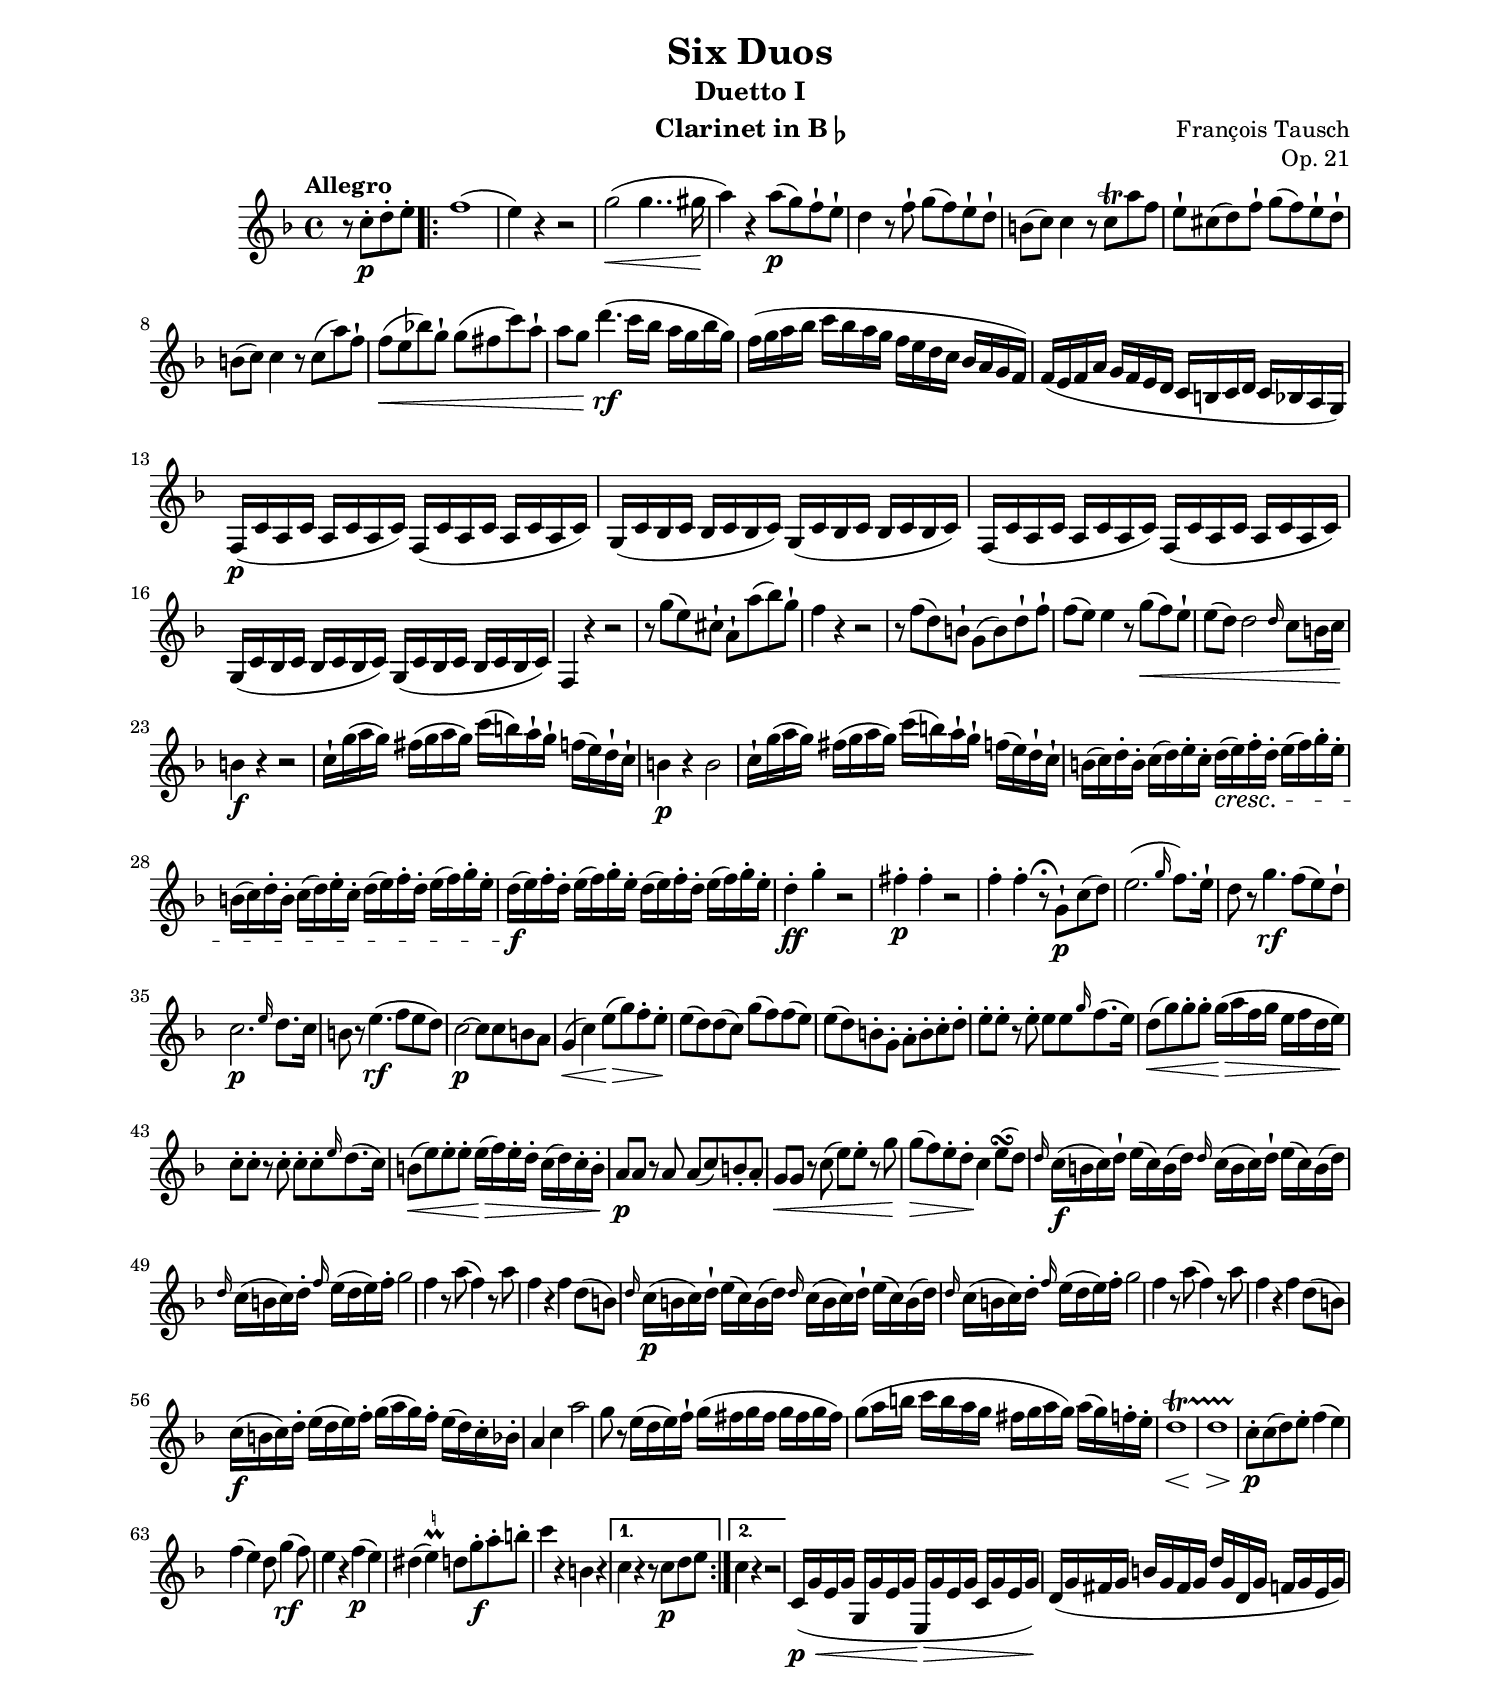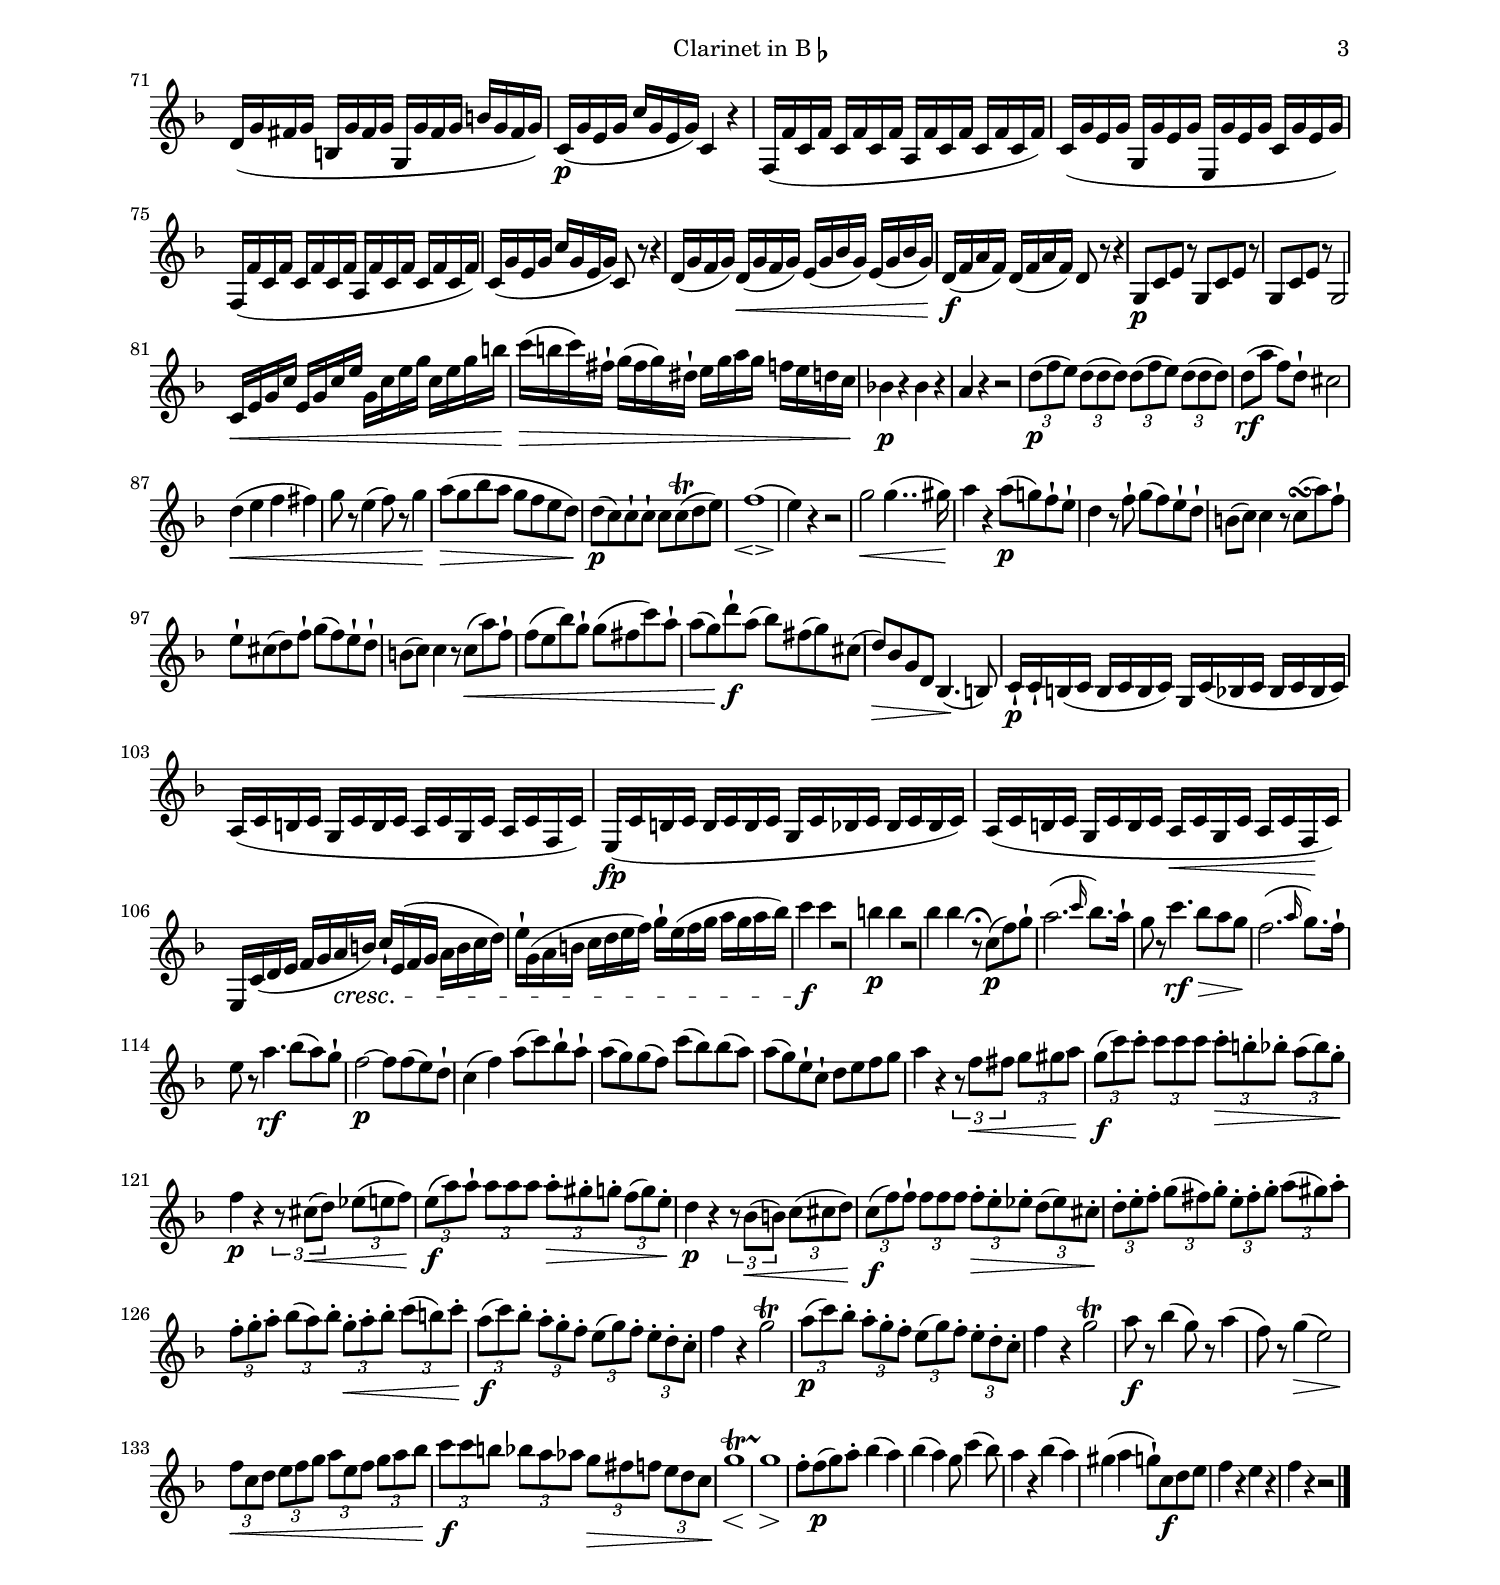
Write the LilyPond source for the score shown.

\version "2.19.64"
\pointAndClickOff

\include "../defs.ly"
OneOneClarinet =  \relative c'' {
    \transposition bes
    \clef "treble"
    \key f \major
    \time 4/4
    \partial 2
    \tempo "Allegro" 4=120
    r8 c8 \p -. d8 -. e8 -.
    \repeat volta 2 {
        | % 1
        f1 ( | % 2
        e4 ) r4 r2 | % 3
        g2 \< ( g4.. gis16 | % 4
        a4 \! ) r4 a8 \p ( g8 ) f8 -! e8 -! | % 5
        d4 r8 f8 -! g8 ( f8 ) e8 -! d8 -! | % 6
        b8 ( c8 ) c4 r8 c8 \trill a'8 f8 | % 7
        e8 -! cis8 ( d8 ) f8 -! g8 ( f8 ) e8 -! d8 -! | % 8
        b8 ( c8 ) c4 r8 c8 ( a'8 ) f8 -! | % 9
        f8 \< ( e8 bes'!8 ) g8 -! g8 ( fis8 c'8 ) a8 -! | \barNumberCheck
        #10
        a8 g8 d'4. \rf ( c16 bes16 a16 g16 bes16 g16 ) | % 11
        f16 ( g16 a16 bes16
            c16 bes16 a16 g16
            f16 e16 d16 c16
            bes16 a16 g16 f16 ) | % 12
        f16 ( e16 f16 a16
            g16 f16 e16 d16
            c16 b16 c16 d16
            c16 bes16 a16 g16 ) | % 13
        f16 \p ( c'16 a16 c16
            a16 c16 a16 c16 )
            f,16 ( c'16 a16 c16
            a16 c16 a16 c16 ) | % 14
        g16 ( c16 bes16 c16
            bes16 c16 bes16 c16 )
            g16 ( c16 bes16 c16
            bes16 c16 bes16 c16 ) | % 15
        f,16 ( c'16 a16 c16
            a16 c16 a16 c16 )
            f,16 ( c'16 a16 c16
            a16 c16 a16 c16 ) | % 16
        g16 ( c16 bes16 c16
            bes16 c16 bes16 c16 )
            g16 ( c16 bes16 c16
            bes16 c16 bes16 c16 ) | % 17
        f,4 r4 r2 | % 18
        r8 g''8 ( e8 ) cis8 -! a8 -! a'8 ( bes8 ) g8 -! | % 19
        f4 r4 r2 | \barNumberCheck #20
        r8 f8 ( d8 ) b8 -!
            g8 ( b8 ) d8 -! f8 -! | % 21
        f8 ( e8 ) e4 r8
            g8 \< ( f8 ) e8 -! | % 22
        e8 ( d8 ) d2 \grace { d16 } c8 b16 c16 | % 23
        b4 \f r4 r2 | % 24
        c16 -! g'16 ( a16 g16 )
            fis16 ( g16 a16 g16 )
            c16 ( b16 ) a16 -! g16 -!
            f16 ( e16 ) d16 -! c16 -! | % 25
        b4 \p r4 b2 | % 26
        c16 -! g'16 ( a16 g16 )
            fis16 ( g16 a16 g16 )
            c16 ( b16 ) a16 -! g16 -!
            f16 ( e16 ) d16 -! c16 -! | % 27
        b16 ( c16 ) d16 -. b16 -.
            c16 ( d16 ) e16 -. c16 -.
            d16 \cresc ( e16 ) f16 -. d16 -.
            e16 ( f16 ) g16 -. e16 -. | % 28
        b16 ( c16 ) d16 -. b16 -.
            c16 ( d16 ) e16 -. c16 -.
            d16 ( e16 ) f16 -. d16 -.
            e16 ( f16 ) g16 -. e16 -. | % 29
        d16 \f ( e16 ) f16 -. d16 -.
            e16 ( f16 ) g16 -. e16 -.
            d16 ( e16 ) f16 -. d16 -.
            e16 ( f16 ) g16 -. e16 -. | \barNumberCheck #30
        d4 -. \ff g4 -. r2 | % 31
        fis4 -. \p fis4 -. r2 | % 32
        f4 -. f4 -. r8 ^\fermata g,8 -! \p c8 ( d8 ) | % 33
        e2. ( \grace { g16 } f8. ) e16 -! | % 34
        d8 r8 g4. \rf f8 ( e8 ) d8 -! | % 35
        c2. \p \grace { e16 } d8. c16 | % 36
        b8 r8 e4. \rf ( f8 e8 d8 ) | % 37
        c2 \p ~ c8 c8 b8 a8 | % 38
        g4 \< ( c4 ) e8 \> ( g8 ) f8 -. e8 -. | % 39
        e8 \! ( d8 ) d8 ( c8 ) g'8 ( f8 ) f8 ( e8 ) | \barNumberCheck #40
        e8 ( d8 ) b8 -. g8 -. a8 -. b8 -. c8 -. d8 -. | % 41
        e8 -. e8 -. r8 e8 -. e8 [ e8 \grace { g16 } f8. ( e16 ) ] | % 42
        d8 \< ( g8 ) g8 -. g8 -. g16 \> ( a16 f16 g16 e16 f16 d16 e16 ) | % 43
        c8 \! -. c8 -. r8 c8 -.
            c8 [ -. c8 -. \grace { e16 } d8. ( c16 ) ] | % 44
        b8 \< ( e8 ) e8 -. e8 -.
            e16 \> ( f16 ) e16 -. d16 -. c16 ( d16 ) c16 -. b16 -. | % 45
        a8 \p a8 r8 a8 a8 ( c8 ) b8 -. a8 -. | % 46
        g8 \< g8 r8 c8 ( e8 ) e8 -. r8 g8 | % 47
        g8 \> ( f8 ) e8 -. d8 -. \! c4 e8 ( \turn d8 ) | % 48
        \grace { d16 } c16 \f ( b16 c16 ) d16 -! e16 ( c16 ) b16 ( d16 )
        \grace { d16 } c16 ( b16 c16 ) d16 -! e16 ( c16 ) b16 ( d16 ) | % 49
        \grace { d16 } c16 ( b16 c16 ) d16 -. \grace { f16 } e16 ( d16 e16
        ) f16 -. g2 | \barNumberCheck #50
        f4 r8 a8 ( f4 ) r8 a8 | % 51
        f4 r4 f4 d8 ( b8 ) | % 52
        \grace { d16 } c16 \p ( b16 c16 ) d16 -! e16 ( c16 ) b16 ( d16 )
        \grace { d16 } c16 ( b16 c16 ) d16 -! e16 ( c16 ) b16 ( d16 ) | % 53
        \grace { d16 } c16 ( b16 c16 ) d16 -. \grace { f16 } e16 ( d16 e16
        ) f16 -. g2 | % 54
        f4 r8 a8 ( f4 ) r8 a8 | % 55
        f4 r4 f4 d8 ( b8 ) | % 56
        c16 \f ( b16 c16 ) d16 -. e16 ( d16 e16 ) f16 -. g16 ( a16 g16 ) f16
        -. e16 ( d16 ) c16 -. bes16 -. | % 57
        a4 c4 a'2 | % 58
        g8 r8 e16 ( d16 e16 ) f16 -! g16 ( fis16 g16 fis16 g16 fis16 g16
        fis16 ) | % 59
        g8 ( a16 b16 c16 b16 a16 g16 fis16 g16 a16 g16 ) a16 ( g16 ) f16
        -. e16 -. | \barNumberCheck #60
        d1 \startTrillSpan \< | % 61
        d1 \> | % 62
        c8 \p \stopTrillSpan -. c8 ( d8 ) e8 -. f4 ( e4 ) | % 63
        f4 ( e4 ) d8 g4 \rf ( f8 ) | % 64
        e4 r4 f4 \p ( e4 ) | % 65
        dis4 ( e4 ) ^\prallNat d8 g8 -. \f a8 -. b8 -. | % 66
        c4 r4 b,4 r4 }
    \alternative { {
            | % 67
            c4 r4 r8 c8 \p d8 e8 }
       {
            | % 68
            c4 r4 r2 }
        } | % 69
    c,16 \p \< ( g'16 e16 g16
        g,16 g'16 e16 g16
        e,16 \> g'16 e16 g16
        c,16 g'16 e16 g16 ) | \barNumberCheck #70
    d16 \! ( g16 fis16 g16 b16 g16 fis16 g16 d'16 g,16 d16 g16 f16 g16 e16
    g16 ) | % 71
    d16 ( g16 fis16 g16 b,16 g'16 fis16 g16 g,16 g'16 fis16 g16 b16 g16
    fis16 g16 ) | % 72
    c,16 \p ( g'16 e16 g16 c16 g16 e16 g16 ) c,4 r4 | % 73
    f,16 ( f'16 c16 f16 c16 f16 c16 f16 a,16 f'16 c16 f16 c16 f16 c16 f16
    ) | % 74
    c16 ( g'16 e16 g16 g,16 g'16 e16 g16 e,16 g'16 e16 g16 c,16 g'16 e16
    g16 ) | % 75
    f,16 ( f'16 c16 f16 c16 f16 c16 f16 a,16 f'16 c16 f16 c16 f16 c16 f16
    ) | % 76
    c16 ( g'16 e16 g16 c16 g16 e16 g16 ) c,8 r8 r4 | % 77
    d16 ( g16 f16 g16 )
        d16 \< ( g16 f16 g16 )
        e16 ( g16 bes16 g16 )
        e16 ( g16 bes16 g16 ) | % 78
    d16 \f ( f16 a16 f16 ) d16 ( f16 a16 f16 ) d8 r8 r4 | % 79
    g,8 \p c8 e8 r8 g,8 c8 e8 r8 | \barNumberCheck #80
    g,8 c8 e8 r8 g,2 | % 81
    c16 \< e16 g16 c16
        e,16 g16 c16 e16
        g,16 c16 e16 g16
        c,16 e16 g16 b16 | % 82
    c16 \> ( b16 c16 ) fis,16 -!
        g16 ( fis16 g16 ) dis16 -!
        e16 g16 a16 g16
        f16 e16 d16 c16 | % 83
    bes!4 \p r4 bes4 r4 | % 84
    a4 r4 r2 | % 85
    \times 2/3 { d8 \p ( f8 e8 ) }
        \times 2/3 { d8 ( d8 d8 ) }
        \times 2/3 { d8 ( f8 e8 ) }
        \times 2/3 { d8 ( d8 d8) } | % 86
    d8 \rf ( [ a'8 ] f8 [ ) d8 ] -! cis2 | % 87
    d4 \< ( e4 f4 fis4 ) | % 88
    g8 r8 e4 ( f8 ) r8 g4 | % 89
    a8 \> ( g8 bes8 a8 g8 f8 e8 d8 ) | \barNumberCheck #90
    d8 \p ( c8 ) c8 -! c8 -! c8 c8 ( \trill d8 e8 ) | % 91
    f1 _\espressivo ( | % 92
    e4 ) r4 r2 | % 93
    g2 \< g4.. ( gis16 ) | % 94
    a4 \! r4 a8 \p ( g!8 ) f8 -! e8 -! | % 95
    d4 r8 f8 -! g8 ( f8 ) e8 -! d8 -! | % 96
    b8 ( c8 ) c4 r8 c8 ( \turn a'8 ) f8 -! | % 97
    e8 -! cis8 ( d8 ) f8 -! g8 ( f8 ) e8 -! d8 -! | % 98
    b8 ( c8 ) c4 r8 c8 \< ( a'8 ) f8 -! | % 99
    f8 ( e8 bes'8 ) g8 -! g8 ( fis8 c'8 ) a8 -! | \barNumberCheck #100
    a8 ( g8 ) d'8 -! \f a8 ( bes8 ) fis8 ( g8 ) cis,8 ( | % 101
    d8 ) \> bes8 g8 d8 bes4. \! ( b8 ) | % 102
    c16 \p -! c16 -! b16 ( c16 b16 c16 b16 c16 ) g16 c16 ( bes16 c16 bes16
    c16 bes16 c16 ) | % 103
    a16 ( c16 b16 c16 g16 c16 b16 c16 a16 c16 g16 c16 a16 c16 f,16 c'16
    ) | % 104
    e,16 \fp ( c'16 b16 c16 b16 c16 b16 c16 g16 c16 bes16 c16 bes16 c16 bes16
    c16 ) | % 105
    a16 ( c16 b16 c16
        g16 c16 b16 c16
        a16 \< c16 g16 c16
        a16 c16 f,16 \! c'16 ) | % 106
    e,16 c'16 ( d16 e16
        f16 g16 a16 \cresc b16 )
        c16 -! e,16 ( f16 g16
        a16 b16 c16 d16 ) | % 107
    e16 -! g,16 ( a16 b16 c16 d16 e16 f16 ) g16 -! e16 ( f16 g16 a16 g16
    a16 bes16 ) | % 108
    c4 \f c4 r2 | % 109
    b4 \p b4 r2 | \barNumberCheck #110
    bes4 bes4 r8 ^\fermata c,8 \p ( f8 ) g8 -! | % 111
    a2. ( \grace { c16 } bes8. ) a16 -! | % 112
    g8 r8 c4. \rf \> bes8 a8 g8 | % 113
    f2. \! ( \grace { a16 } g8. ) f16 -! | % 114
    e8 r8 a4. \rf bes8 ( a8 ) g8 -! | % 115
    f2 \p ~ f8 f8 ( e8 ) d8 -! | % 116
    c4 ( f4 ) a8 ( c8 ) bes8 -! a8 -! | % 117
    a8 ( g8 ) g8 ( f8 ) c'8 ( bes8 ) bes8 ( a8 ) | % 118
    a8 ( g8 ) e8 -! c8 -! d8 e8 f8 g8 | % 119
    a4 r4 \times 2/3 { r8 f8 \< fis8 }
        \times 2/3 { g8 gis8 a8 } | \barNumberCheck #120
    \times 2/3 { g8 \f ( c8 ) c8 -. }
        \times 2/3 { c8 c8 c8 }
        \times 2/3 { c8 \> -. b8 -. bes8 -. }
        \times 2/3 { a8 ( bes8 ) g8 -. } | % 121
    f4 \p r4
        \times 2/3 { r8 cis8 \< ( d8 ) }
        \times 2/3 { es8 ( e8 f8 ) } | % 122
    \times 2/3 { e8 \f ( a8 ) a8 -! }
        \times 2/3 { a8 a8 a8 }
        \times 2/3 { a8 \> -. gis8 -. g8 -. }
        \times 2/3 { f8 ( g8 ) e8 -. } | % 123
    d4 \p r4
        \times 2/3 { r8 bes8 \< ( b8 ) }
        \times 2/3 { c8 ( cis8 d8 ) }  | % 124
    \times 2/3 { c8 \f ( f8 ) f8 -! }
        \times 2/3 { f8 f8 f8 }
        \times 2/3 { f8 \> -. e8 -. es8 -. }
        \times 2/3 { d8 ( es8 ) cis8 -. } | % 125
    \times 2/3 { d8 -. \! e8 -. f8 -. }
        \times 2/3 { g8 ( fis8 ) g8 -. }
        \times 2/3 { e8 -. fis8 -. g8 -. }
        \times 2/3 { a8 ( gis8 ) a8 -. } | % 126
    \times 2/3 { f8 -. g8 -. a8 -. }
        \times 2/3 { bes8 ( a8 ) bes8 -. }
        \times 2/3 { g8 -. \< a8 -. bes8 -. }
        \times 2/3 { c8 ( b8 ) c8 -. } | % 127
    \times 2/3 { a8 \f ( c8 ) bes8 -. }
        \times 2/3 { a8 -. g8 -. f8 -. }
        \times 2/3 { e8 ( g8 ) f8 -. }
        \times 2/3 { e8 -. d8 -. c8 -. } | % 128
    f4 r4 g2 \trill | % 129
    \times 2/3 { a8 \p ( c8 ) bes8 -. }
        \times 2/3 { a8 -. g8 -. f8 -. }
        \times 2/3 { e8 ( g8 ) f8 -. }
        \times 2/3 { e8 -. d8 -. c8 -. } | \barNumberCheck #130
    f4 r4 g2 \trill | % 131
    a8 \f r8 bes4 ( g8 ) r8 a4 ( | % 132
    f8 ) r8 g4 \> ( e2 ) | % 133
    \times 2/3 { f8 \< c8 d8 }
        \times 2/3 { e8 f8 g8 }
        \times 2/3 { a8 e8 f8 }
        \times 2/3 { g8 a8 bes8 } | % 134
    \times 2/3 { c8 \f c8 b8 }
        \times 2/3 { bes8 a8 as8 }
        \times 2/3 { g8 \> fis8 f8 }
        \times 2/3 { e8 d8 c8 \! } | % 135
    g'1 \< \startTrillSpan | % 136
    g1 \> \stopTrillSpan | % 137
    f8 \! -. f8 \p ( g8 ) a8 -. bes4 ( a4 ) | % 138
    bes4 ( a4 ) g8 c4 ( bes8 ) | % 139
    a4 r4 bes4 ( a4 ) | \barNumberCheck #140
    gis4 ( a4 g8 ) -! c,8 \f d8 e8 | % 141
    f4 r4 e4 r4 | % 142
    f4 r4 r2 \bar "|."
}


\header {
  title =  "Six Duos"
  composer = "François Tausch"
  opus = "Op. 21"
  instrument = \markup { "Clarinet in B" \flat }
}

\paper {
  paper-width = 10\in
  paper-height = 13\in
  top-margin = 1.0\in
  bottom-margin = 1.0\in
  left-margin = 1.0\in
  right-margin = 1.0\in
  page-breaking = #ly:page-turn-breaking
  first-page-number = 2
}

\bookpart {
  \header {
    subtitle = "Duetto I"
  }

  \score {
    \keepWithTag #'(withCue edited)
    \removeWithTag #'orig
    <<
      \new Staff
        <<
          \context Staff <<
            \set Score.tempoHideNote = ##t
            \context Voice { \OneOneClarinet }
          >>
        >>
    >>
    \layout {}
  }
}